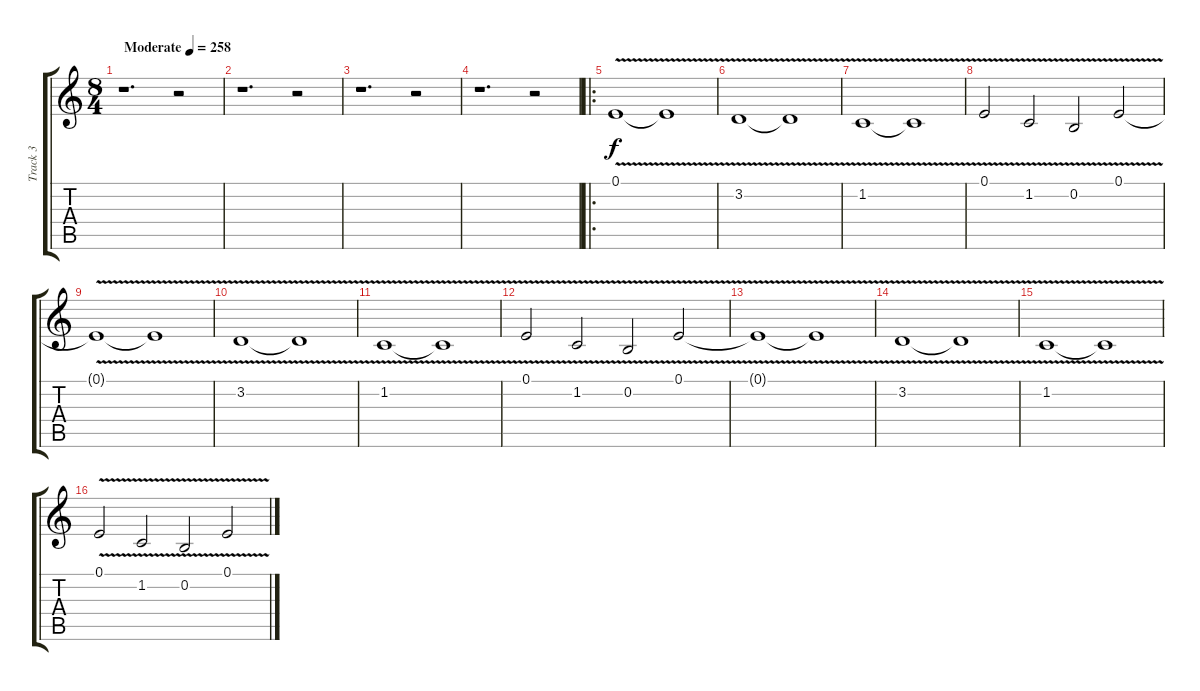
\track ("Track 3" "Track 3") {instrument bagpipe}
\staff {score tabs}
\tuning (E4 B3 G3 D3 A2 E2) {hide}
\ts (8 4)
\tempo (258 "Moderate")
\clef g2
\ks c
r.1{d dy f instrument bagpipe} r.2 |
r.1{d} r.2 |
r.1{d} r.2 |
r.1{d} r.2 |
\ro
0.1{v}.1 0.1{v t}.1 |
3.2{v}.1 3.2{v t}.1 |
1.2{v}.1 1.2{v t}.1 |
0.1{v}.2 1.2{v}.2 0.2{v}.2 0.1{v}.2 |
0.1{v t}.1 0.1{v t}.1 |
3.2{v}.1 3.2{v t}.1 |
1.2{v}.1 1.2{v t}.1 |
0.1{v}.2 1.2{v}.2 0.2{v}.2 0.1{v}.2 |
0.1{v t}.1 0.1{v t}.1 |
3.2{v}.1 3.2{v t}.1 |
1.2{v}.1 1.2{v t}.1 |
0.1{v}.2 1.2{v}.2 0.2{v}.2 0.1{v}.2
